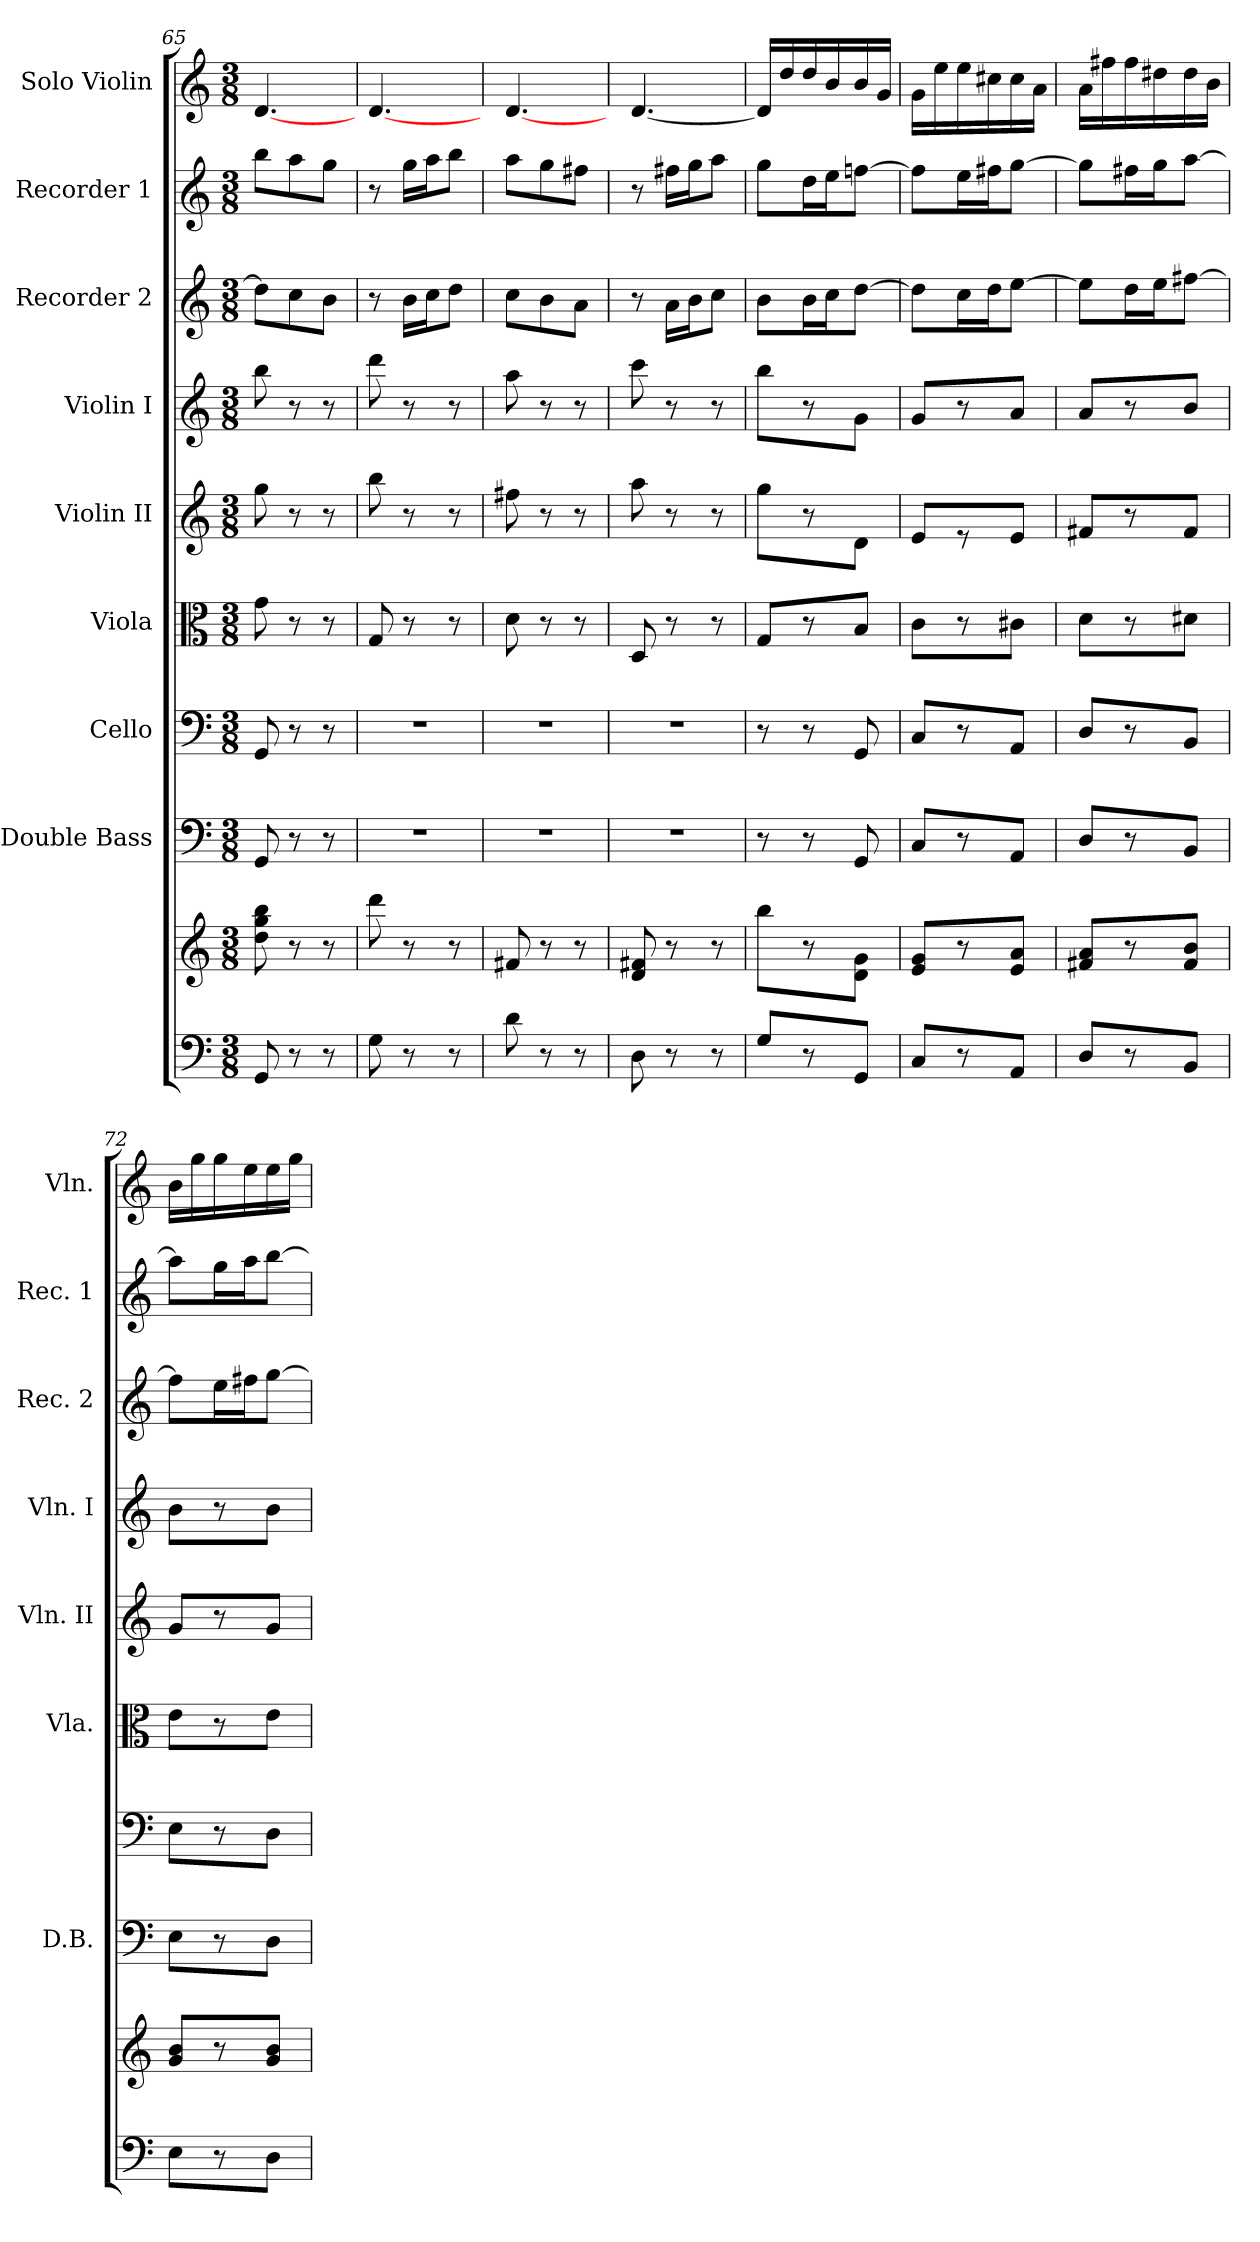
**kern	**kern	**kern	**kern	**kern	**kern	**kern	**kern	**kern	**kern
*part9	*part9	*part8	*part7	*part6	*part5	*part4	*part3	*part2	*part1
*staff10	*staff9	*staff8	*staff7	*staff6	*staff5	*staff4	*staff3	*staff2	*staff1
*	*	*I"Double Bass	*I"Cello	*I"Viola	*I"Violin II	*I"Violin I	*I"Recorder 2	*I"Recorder 1	*I"Solo Violin
*	*	*I'D.B.	*	*I'Vla.	*I'Vln. II	*I'Vln. I	*I'Rec. 2	*I'Rec. 1	*I'Vln.
*clefF4	*clefG2	*clefF4	*clefF4	*clefC3	*clefG2	*clefG2	*clefG2	*clefG2	*clefG2
*	*	*ITrd7c12	*	*	*	*	*	*	*
*M3/8	*M3/8	*M3/8	*M3/8	*M3/8	*M3/8	*M3/8	*M3/8	*M3/8	*M3/8
=65	=65	=65	=65	=65	=65	=65	=65	=65	=65
8GG/	8dd\ 8gg\ 8bb\	8GGG/	8GG/	8g\	8gg\	8bb\	8dd\L]	8bb\L	[4.d/
8r	8r	8r	8r	8r	8r	8r	8cc\	8aa\	.
8r	8r	8r	8r	8r	8r	8r	8b\J	8gg\J	.
=66	=66	=66	=66	=66	=66	=66	=66	=66	=66
8G\	8ddd\	4.r	4.r	8G/	8bb\	8ddd\	8r	8r	[4.d/
8r	8r	.	.	8r	8r	8r	16b\LL	16gg\LL	.
.	.	.	.	.	.	.	16cc\J	16aa\J	.
8r	8r	.	.	8r	8r	8r	8dd\J	8bb\J	.
=67	=67	=67	=67	=67	=67	=67	=67	=67	=67
8d\	8f#/	4.r	4.r	8d\	8ff#\	8aa\	8cc\L	8aa\L	[4.d/
8r	8r	.	.	8r	8r	8r	8b\	8gg\	.
8r	8r	.	.	8r	8r	8r	8a\J	8ff#\J	.
!!LO:PB:g=z
=68	=68	=68	=68	=68	=68	=68	=68	=68	=68
8D\	8d/ 8f#/	4.r	4.r	8D/	8aa\	8ccc\	8r	8r	[4.d/
8r	8r	.	.	8r	8r	8r	16a\LL	16ff#\LL	.
.	.	.	.	.	.	.	16b\J	16gg\J	.
8r	8r	.	.	8r	8r	8r	8cc\J	8aa\J	.
=69	=69	=69	=69	=69	=69	=69	=69	=69	=69
8G/L	8bb\L	8r	8r	8G/L	8gg\L	8bb\L	8b\L	8gg\L	16d/LL]
.	.	.	.	.	.	.	.	.	16dd/
8r	8r	8r	8r	8r	8r	8r	16b\L	16dd\L	16dd/
.	.	.	.	.	.	.	16cc\J	16ee\J	16b/
8GG/J	8d\ 8g\J	8GGG/	8GG/	8B/J	8d\J	8g\J	[8dd\J	[8ffn\J	16b/
.	.	.	.	.	.	.	.	.	16g/JJ
=70	=70	=70	=70	=70	=70	=70	=70	=70	=70
8C/L	8e/ 8g/L	8CC/L	8C/L	8c\L	8e/L	8g/L	8dd\L]	8ff\L]	16g\LL
.	.	.	.	.	.	.	.	.	16ee\
8r	8r	8r	8r	8r	8r	8r	16cc\L	16ee\L	16ee\
.	.	.	.	.	.	.	16dd\J	16ff#\J	16cc#\
8AA/J	8e/ 8a/J	8AAA/J	8AA/J	8c#\J	8e/J	8a/J	[8ee\J	[8gg\J	16cc#\
.	.	.	.	.	.	.	.	.	16a\JJ
=71	=71	=71	=71	=71	=71	=71	=71	=71	=71
8D/L	8f#/ 8a/L	8DD/L	8D/L	8d\L	8f#/L	8a/L	8ee\L]	8gg\L]	16a\LL
.	.	.	.	.	.	.	.	.	16ff#\
8r	8r	8r	8r	8r	8r	8r	16dd\L	16ff#\L	16ff#\
.	.	.	.	.	.	.	16ee\J	16gg\J	16dd#\
8BB/J	8f#/ 8b/J	8BBB/J	8BB/J	8d#\J	8f#/J	8b/J	[8ff#\J	[8aa\J	16dd#\
.	.	.	.	.	.	.	.	.	16b\JJ
=72	=72	=72	=72	=72	=72	=72	=72	=72	=72
8E\L	8g/ 8b/L	8EE\L	8E\L	8e\L	8g/L	8b\L	8ff#\L]	8aa\L]	16b\LL
.	.	.	.	.	.	.	.	.	16gg\
8r	8r	8r	8r	8r	8r	8r	16ee\L	16gg\L	16gg\
.	.	.	.	.	.	.	16ff#\J	16aa\J	16ee\
8D\J	8g/ 8b/J	8DD\J	8D\J	8e\J	8g/J	8b\J	[8gg\J	[8bb\J	16ee\
.	.	.	.	.	.	.	.	.	16gg\JJ
=	=	=	=	=	=	=	=	=	=
*-	*-	*-	*-	*-	*-	*-	*-	*-	*-
